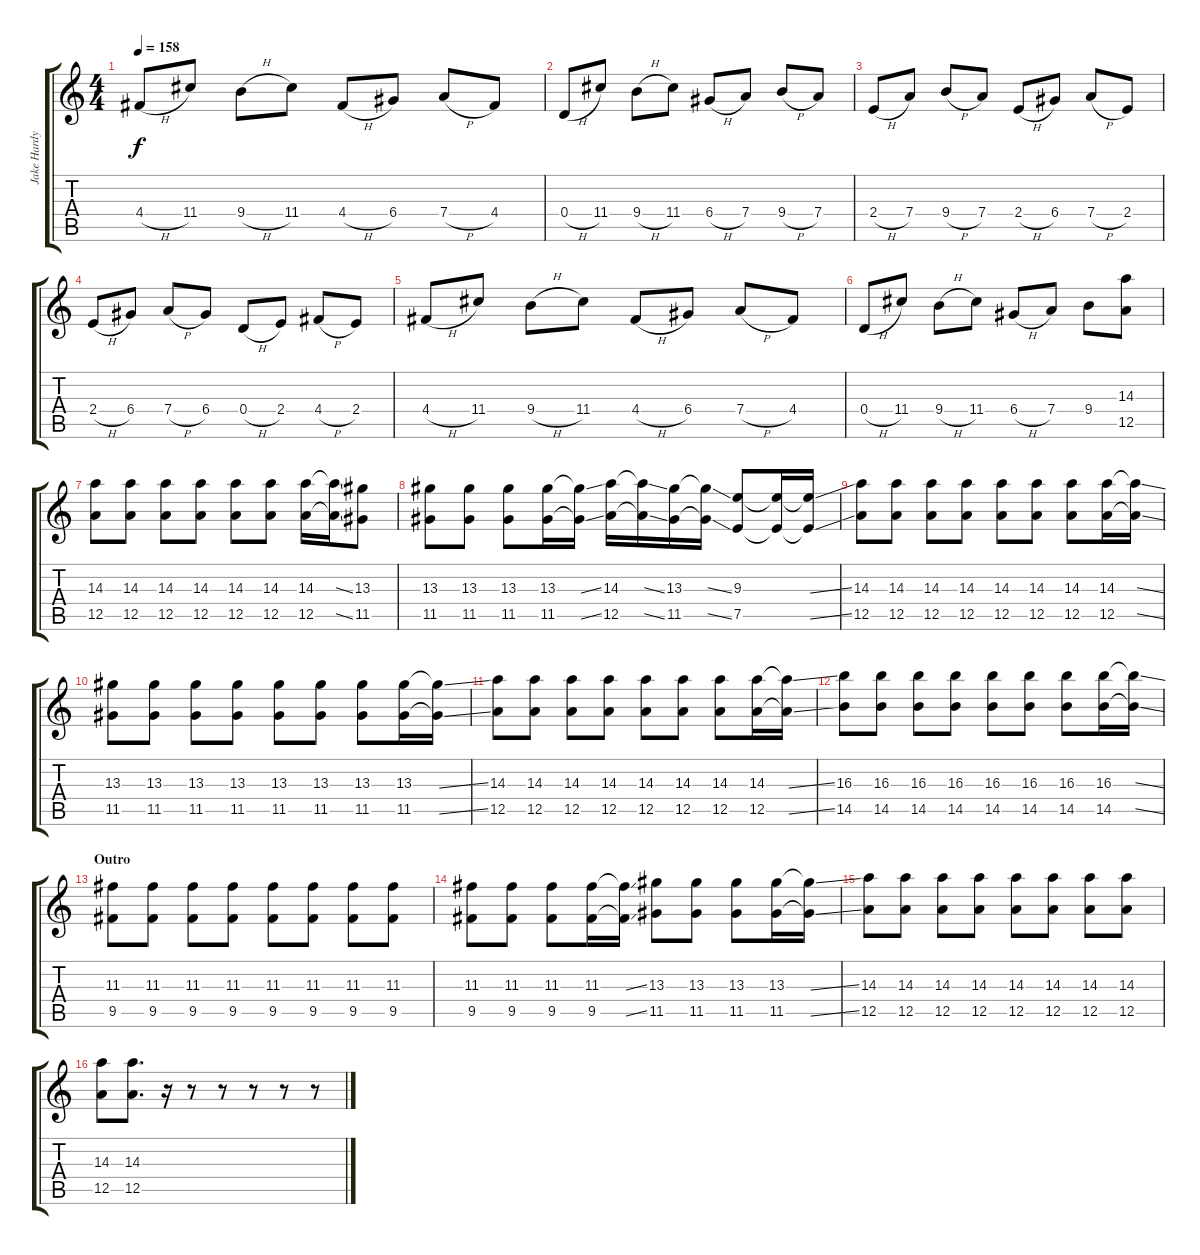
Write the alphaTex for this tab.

\track ("Jake Hardy" "Jake Hardy") {instrument overdrivenguitar}
\staff {score tabs}
\tuning (E4 B3 G3 D3 A2 D2) {hide}
\ts (4 4)
\tempo 158
\clef g2
\ks c
4.4{h}.8{dy f} 11.4.8 9.4{h}.8 11.4.8 4.4{h}.8 6.4.8 7.4{h}.8 4.4.8 |
0.4{h}.8 11.4.8 9.4{h}.8 11.4.8 6.4{h}.8 7.4.8 9.4{h}.8 7.4.8 |
2.4{h}.8 7.4.8 9.4{h}.8 7.4.8 2.4{h}.8 6.4.8 7.4{h}.8 2.4.8 |
2.4{h}.8 6.4.8 7.4{h}.8 6.4.8 0.4{h}.8 2.4.8 4.4{h}.8 2.4.8 |
4.4{h}.8 11.4.8 9.4{h}.8 11.4.8 4.4{h}.8 6.4.8 7.4{h}.8 4.4.8 |
0.4{h}.8 11.4.8 9.4{h}.8 11.4.8 6.4{h}.8 7.4.8 9.4.8 (14.3 12.5).8 |
(14.3 12.5).8 (14.3 12.5).8 (14.3 12.5).8 (14.3 12.5).8 (14.3 12.5).8 (14.3 12.5).8 (14.3 12.5).16 (14.3{ss t} 12.5{ss t}).16 (13.3 11.5).8 |
(13.3 11.5).8 (13.3 11.5).8 (13.3 11.5).8 (13.3 11.5).16 (13.3{ss t} 11.5{ss t}).16 (14.3 12.5).16 (14.3{ss t} 12.5{ss t}).16 (13.3 11.5).16 (13.3{ss t} 11.5{ss t}).16 (9.3 7.5).8 (9.3{t} 7.5{t}).16 (9.3{ss t} 7.5{ss t}).16 |
(14.3 12.5).8 (14.3 12.5).8 (14.3 12.5).8 (14.3 12.5).8 (14.3 12.5).8 (14.3 12.5).8 (14.3 12.5).8 (14.3 12.5).16 (14.3{ss t} 12.5{ss t}).16 |
(13.3 11.5).8 (13.3 11.5).8 (13.3 11.5).8 (13.3 11.5).8 (13.3 11.5).8 (13.3 11.5).8 (13.3 11.5).8 (13.3 11.5).16 (13.3{ss t} 11.5{ss t}).16 |
(14.3 12.5).8 (14.3 12.5).8 (14.3 12.5).8 (14.3 12.5).8 (14.3 12.5).8 (14.3 12.5).8 (14.3 12.5).8 (14.3 12.5).16 (14.3{ss t} 12.5{ss t}).16 |
(16.3 14.5).8 (16.3 14.5).8 (16.3 14.5).8 (16.3 14.5).8 (16.3 14.5).8 (16.3 14.5).8 (16.3 14.5).8 (16.3 14.5).16 (16.3{ss t} 14.5{ss t}).16 |
\section ("" "Outro")
(11.3 9.5).8 (11.3 9.5).8 (11.3 9.5).8 (11.3 9.5).8 (11.3 9.5).8 (11.3 9.5).8 (11.3 9.5).8 (11.3 9.5).8 |
(11.3 9.5).8 (11.3 9.5).8 (11.3 9.5).8 (11.3 9.5).16 (11.3{ss t} 9.5{ss t}).16 (13.3 11.5).8 (13.3 11.5).8 (13.3 11.5).8 (13.3 11.5).16 (13.3{ss t} 11.5{ss t}).16 |
(14.3 12.5).8 (14.3 12.5).8 (14.3 12.5).8 (14.3 12.5).8 (14.3 12.5).8 (14.3 12.5).8 (14.3 12.5).8 (14.3 12.5).8 |
(14.3 12.5).8 (14.3 12.5).8{d} r.16 r.8 r.8 r.8 r.8 r.8
